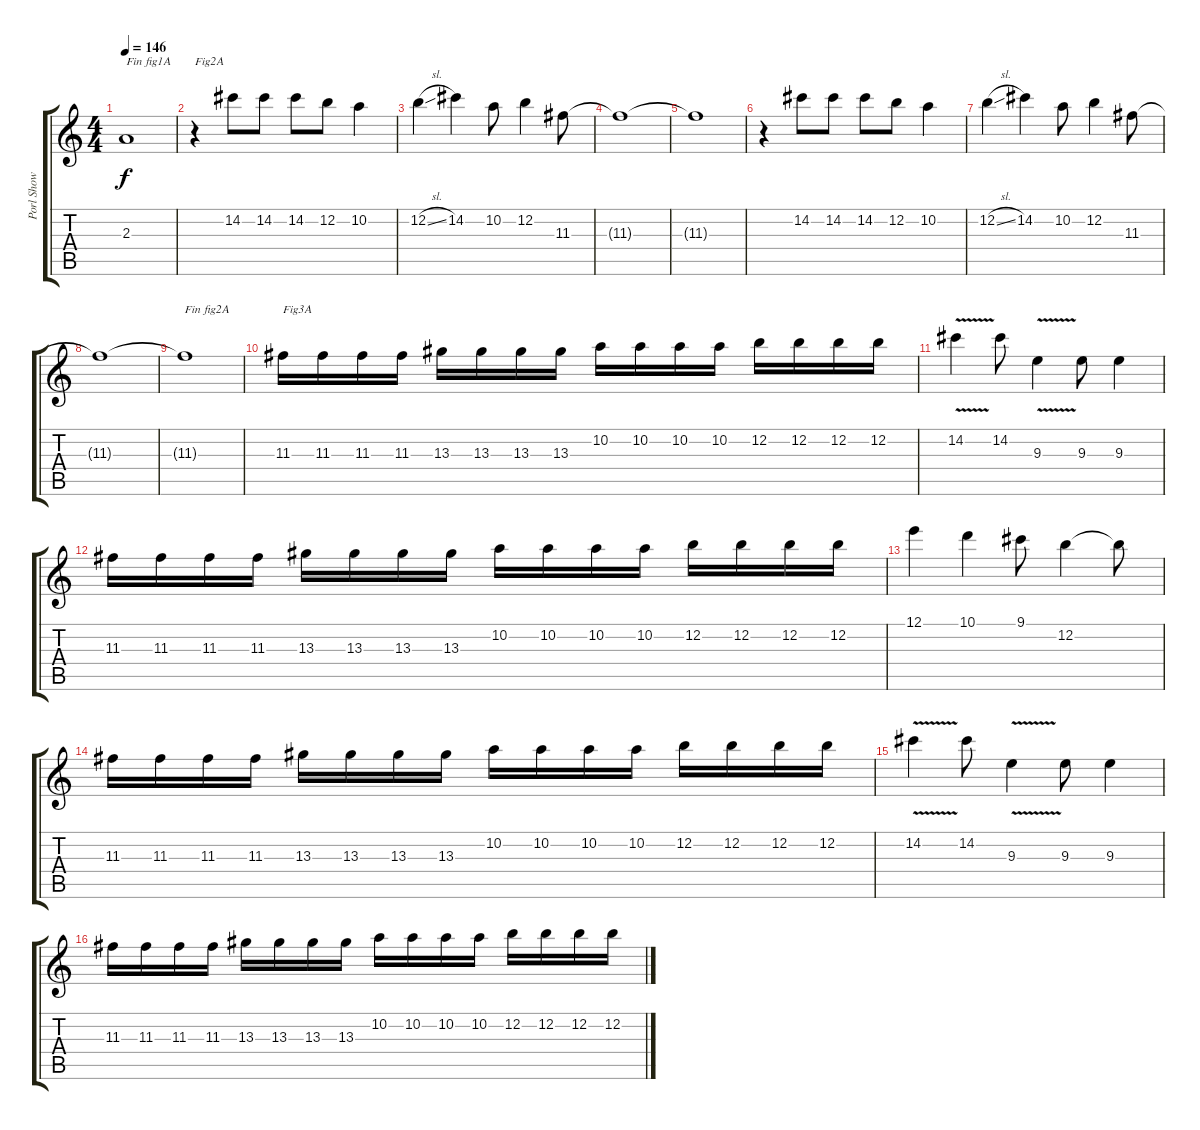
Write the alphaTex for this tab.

\track ("Porl Show" "Porl Show") {instrument distortionguitar}
\staff {score tabs}
\tuning (E4 B3 G3 D3 A2 E2) {hide}
\ts (4 4)
\tempo 146
\clef g2
\ks c
2.3{t}.1{txt "Fin fig1A" dy f} |
r.4{txt "Fig2A"} 14.2.8 14.2.8 14.2.8 12.2.8 10.2.4 |
12.2{sl}.4 14.2.4 10.2.8 12.2.4 11.3.8 |
11.3{t}.1 |
11.3{t}.1 |
r.4 14.2.8 14.2.8 14.2.8 12.2.8 10.2.4 |
12.2{sl}.4 14.2.4 10.2.8 12.2.4 11.3.8 |
11.3{t}.1 |
11.3{t}.1{txt "Fin fig2A"} |
11.3.16{txt "Fig3A"} 11.3.16 11.3.16 11.3.16 13.3.16 13.3.16 13.3.16 13.3.16 10.2.16 10.2.16 10.2.16 10.2.16 12.2.16 12.2.16 12.2.16 12.2.16 |
14.2{v}.4 14.2.8 9.3{v}.4 9.3.8 9.3.4 |
11.3.16 11.3.16 11.3.16 11.3.16 13.3.16 13.3.16 13.3.16 13.3.16 10.2.16 10.2.16 10.2.16 10.2.16 12.2.16 12.2.16 12.2.16 12.2.16 |
12.1.4 10.1.4 9.1.8 12.2.4 12.2{t}.8 |
11.3.16 11.3.16 11.3.16 11.3.16 13.3.16 13.3.16 13.3.16 13.3.16 10.2.16 10.2.16 10.2.16 10.2.16 12.2.16 12.2.16 12.2.16 12.2.16 |
14.2{v}.4 14.2.8 9.3{v}.4 9.3.8 9.3.4 |
11.3.16 11.3.16 11.3.16 11.3.16 13.3.16 13.3.16 13.3.16 13.3.16 10.2.16 10.2.16 10.2.16 10.2.16 12.2.16 12.2.16 12.2.16 12.2.16
